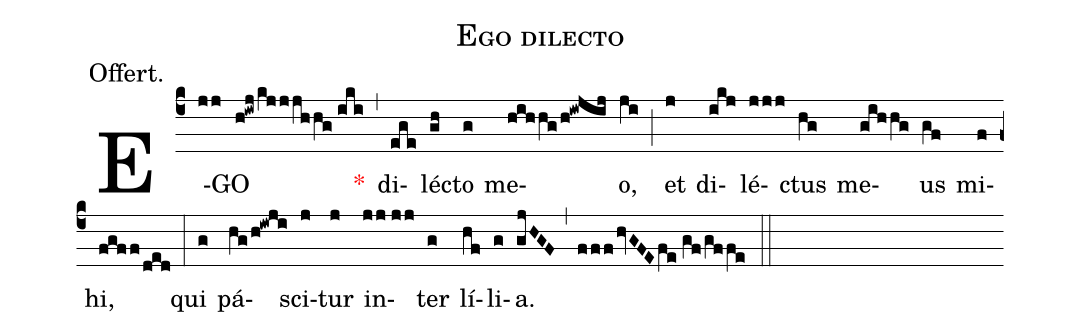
name:Ego dilecto;
annotation:Offert.;
mode:III.;
office-part:Offertory;
%%
(c4) E(jj)GO(h!iwj/kjjjhhg//iki) <v>\red{*}</v>(,) di(ege)lé(gh)cto(g) me(hihhg/h!iwjij)o,(ji) (;) et(j) di(ikj)lé(jjj)ctus(hg) me(gihhg)us(gf) mi(f)hi,(fgff/ded) (:) qui(g) pá(hg/h!iwji)sci(j)tur(j) in(jj//jj)ter(g) lí(hf)li(g)a.(gjHGF) (,) (fff/hvGFE/fe//gf/gffe) (::)
